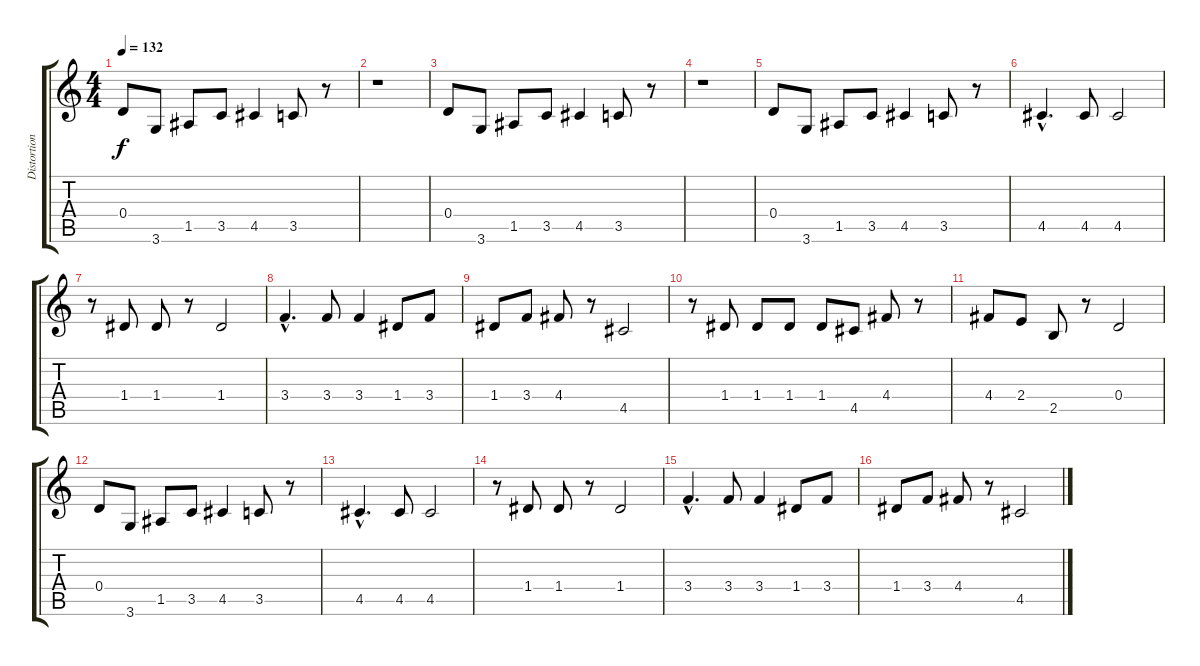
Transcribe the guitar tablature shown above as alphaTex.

\track ("Distortion Guitar" "Distortion") {instrument distortionguitar}
\staff {score tabs}
\tuning (E4 B3 G3 D3 A2 E2) {hide}
\ts (4 4)
\tempo 132
\clef g2
\ks c
0.4.8{dy f} 3.6.8 1.5.8 3.5.8 4.5.4 3.5.8 r.8 |
r.1 |
0.4.8 3.6.8 1.5.8 3.5.8 4.5.4 3.5.8 r.8 |
r.1 |
0.4.8 3.6.8 1.5.8 3.5.8 4.5.4 3.5.8 r.8 |
4.5{hac}.4{d} 4.5.8 4.5.2 |
r.8 1.4.8 1.4.8 r.8 1.4.2 |
3.4{hac}.4{d} 3.4.8 3.4.4 1.4.8 3.4.8 |
1.4.8 3.4.8 4.4.8 r.8 4.5.2 |
r.8 1.4.8 1.4.8 1.4.8 1.4.8 4.5.8 4.4.8 r.8 |
4.4.8 2.4.8 2.5.8 r.8 0.4.2 |
0.4.8 3.6.8 1.5.8 3.5.8 4.5.4 3.5.8 r.8 |
4.5{hac}.4{d} 4.5.8 4.5.2 |
r.8 1.4.8 1.4.8 r.8 1.4.2 |
3.4{hac}.4{d} 3.4.8 3.4.4 1.4.8 3.4.8 |
1.4.8 3.4.8 4.4.8 r.8 4.5.2
